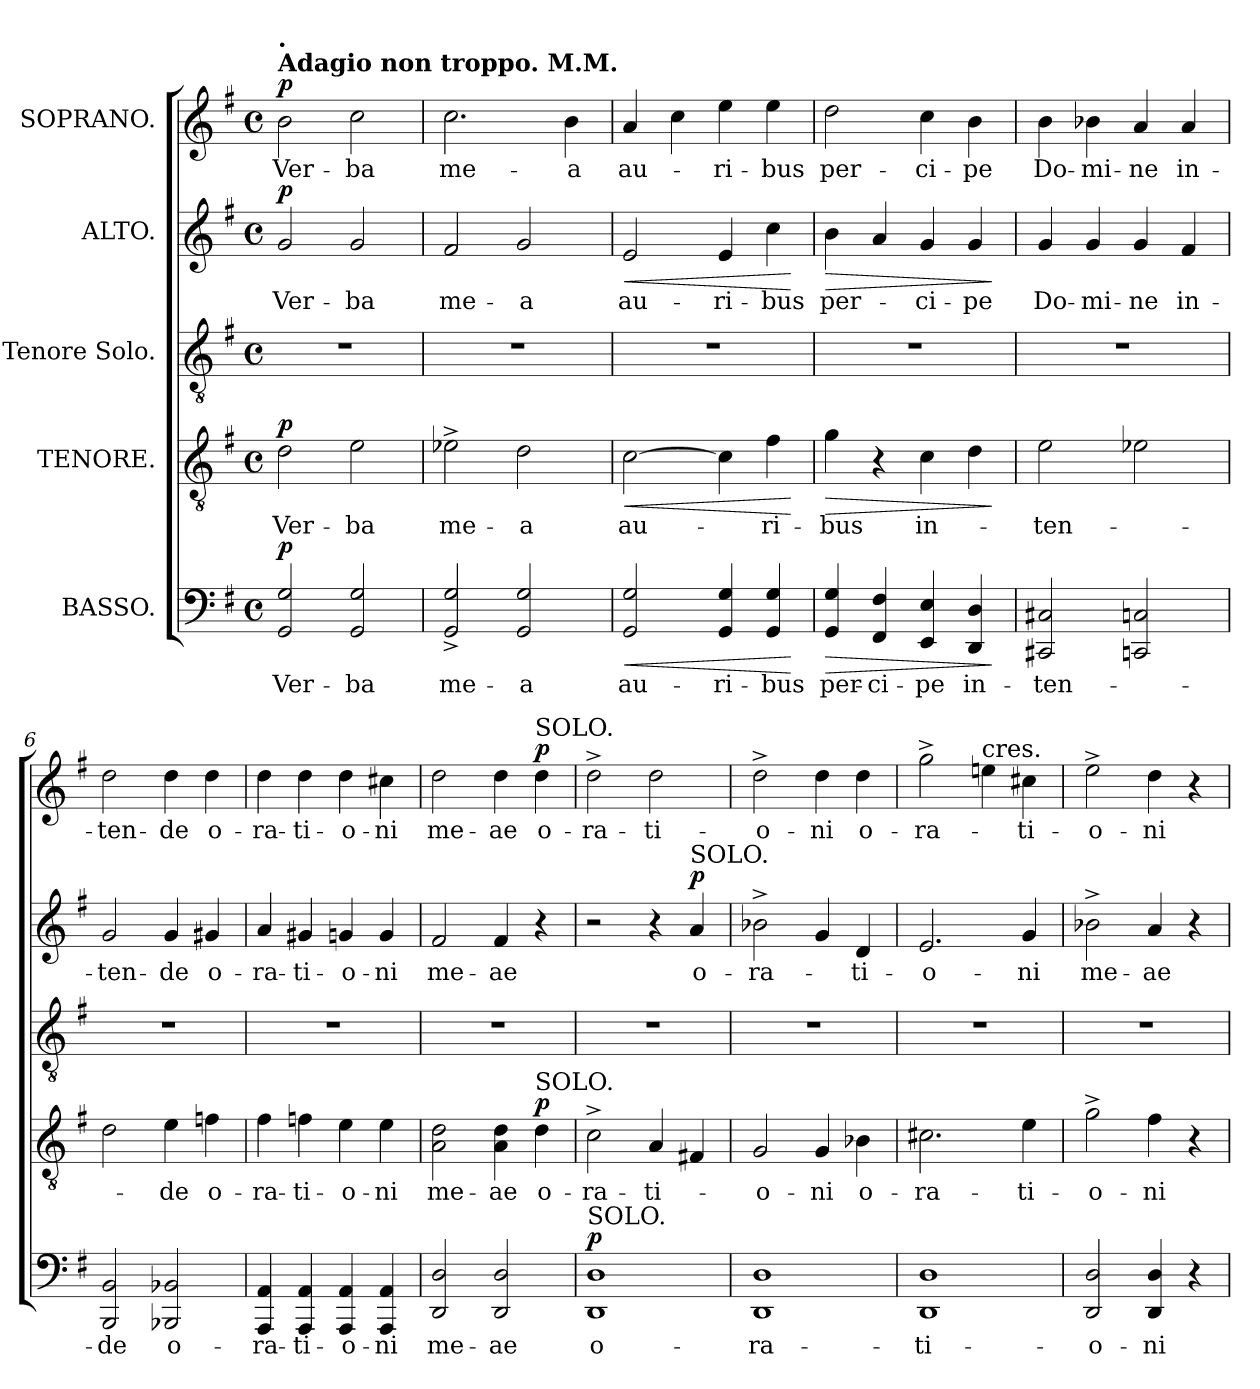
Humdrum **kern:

**kern	**text	**dynam	**kern	**text	**dynam	**kern	**kern	**text	**dynam	**kern	**text	**dynam
*part5	*part5	*part5	*part4	*part4	*part4	*part3	*part2	*part2	*part2	*part1	*part1	*part1
*staff5	*staff5	*staff5	*staff4	*staff4	*staff4	*staff3	*staff2	*staff2	*staff2	*staff1	*staff1	*staff1
*I"BASSO.	*	*	*I"TENORE.	*	*	*I"Tenore Solo.	*I"ALTO.	*	*	*I"SOPRANO.	*	*
*clefF4	*	*	*clefGv2	*	*	*clefGv2	*clefG2	*	*	*clefG2	*	*
*k[f#]	*	*	*k[f#]	*	*	*k[f#]	*k[f#]	*	*	*k[f#]	*	*
*M4/4	*	*	*M4/4	*	*	*M4/4	*M4/4	*	*	*M4/4	*	*
*met(c)	*	*	*met(c)	*	*	*met(c)	*met(c)	*	*	*met(c)	*	*
*MM84	*	*	*MM84	*	*	*MM84	*MM84	*	*	*MM84	*	*
=1	=1	=1	=1	=1	=1	=1	=1	=1	=1	=1	=1	=1
!	!	!	!	!	!	!	!	!	!	!LO:TX:a:B:t=Adagio non troppo.  M.M.	!	!
!	!	!	!	!	!	!	!	!	!	!LO:TX:a:B:t=.	!	!
!	!LO:LY:b	!LO:DY:a	!	!LO:LY:b	!LO:DY:a	!	!	!LO:LY:b	!LO:DY:a	!	!LO:LY:b	!LO:DY:a
2GG/ 2G/	Ver-	p	2d\	Ver-	p	1r	2g/	Ver-	p	2b\	Ver-	p
!	!LO:LY:b	!	!	!LO:LY:b	!	!	!	!LO:LY:b	!	!	!LO:LY:b	!
2GG/ 2G/	-ba	.	2e\	-ba	.	.	2g/	-ba	.	2cc\	-ba	.
=2	=2	=2	=2	=2	=2	=2	=2	=2	=2	=2	=2	=2
!	!LO:LY:b	!	!	!LO:LY:b	!	!	!	!LO:LY:b	!	!	!LO:LY:b	!
2GG/^ 2G/^	me-	.	2e-X^\	me-	.	1r	2f#/	me-	.	2.cc\	me-	.
!	!LO:LY:b	!	!	!LO:LY:b	!	!	!	!LO:LY:b	!	!	!	!
2GG/ 2G/	a	.	2d\	a	.	.	2g/	a	.	.	.	.
!	!	!	!	!	!	!	!	!	!	!	!LO:LY:b	!
.	.	.	.	.	.	.	.	.	.	4b\	-a	.
=3	=3	=3	=3	=3	=3	=3	=3	=3	=3	=3	=3	=3
!	!LO:LY:b	!LO:HP:b	!	!LO:LY:b	!LO:HP:b	!	!	!LO:LY:b	!LO:HP:b	!	!LO:LY:b	!
2GG/ 2G/	au-	<	[2c\	au-	<	1r	2e/	au-	<	4a/	au-	.
.	.	.	.	.	.	.	.	.	.	4cc\	.	.
!	!LO:LY:b	!	!	!	!	!	!	!LO:LY:b	!	!	!LO:LY:b	!
4GG/ 4G/	-ri-	.	4c\]	.	.	.	4e/	-ri-	.	4ee\	-ri-	.
!	!LO:LY:b	!	!	!LO:LY:b	!	!	!	!LO:LY:b	!	!	!LO:LY:b	!
4GG/ 4G/	-bus	.	4f#\	-ri-	.	.	4cc\	-bus	.	4ee\	-bus	.
.	.	[	.	.	[	.	.	.	[	.	.	.
=4	=4	=4	=4	=4	=4	=4	=4	=4	=4	=4	=4	=4
!	!LO:LY:b	!LO:HP:b	!	!LO:LY:b	!LO:HP:b	!	!	!LO:LY:b	!LO:HP:b	!	!LO:LY:b	!
4GG/ 4G/	per-	>	4g\	-bus	>	1r	4b\	per-	>	2dd\	per-	.
!	!LO:LY:b	!	!	!	!	!	!	!	!	!	!	!
4FF#/ 4F#/	ci-	.	4r	.	.	.	4a/	.	.	.	.	.
!	!LO:LY:b	!	!	!LO:LY:b	!	!	!	!LO:LY:b	!	!	!LO:LY:b	!
4EE/ 4E/	-pe	.	4c\	in-	.	.	4g/	-ci-	.	4cc\	-ci-	.
!	!LO:LY:b	!	!	!	!	!	!	!LO:LY:b	!	!	!LO:LY:b	!
4DD/ 4D/	in-	.	4d\	.	.	.	4g/	-pe	.	4b\	-pe	.
.	.	]	.	.	]	.	.	.	]	.	.	.
=5	=5	=5	=5	=5	=5	=5	=5	=5	=5	=5	=5	=5
!	!LO:LY:b	!	!	!LO:LY:b	!	!	!	!LO:LY:b	!	!	!LO:LY:b	!
2CC#X/ 2C#X/	-ten-	.	2e\	-ten-	.	1r	4g/	Do-	.	4b\	Do-	.
!	!	!	!	!	!	!	!	!LO:LY:b	!	!	!LO:LY:b	!
.	.	.	.	.	.	.	4g/	-mi-	.	4b-X\	-mi-	.
!	!	!	!	!	!	!	!	!LO:LY:b	!	!	!LO:LY:b	!
2CCn/ 2Cn/	.	.	2e-X\	.	.	.	4g/	-ne	.	4a/	-ne	.
!	!	!	!	!	!	!	!	!LO:LY:b	!	!	!LO:LY:b	!
.	.	.	.	.	.	.	4f#/	in-	.	4a/	in-	.
=6	=6	=6	=6	=6	=6	=6	=6	=6	=6	=6	=6	=6
!	!LO:LY:b	!	!	!	!	!	!	!LO:LY:b	!	!	!LO:LY:b	!
2BBB/ 2BB/	-de	.	2d\	.	.	1r	2g/	-ten-	.	2dd\	-ten-	.
!	!LO:LY:b	!	!	!LO:LY:b	!	!	!	!LO:LY:b	!	!	!LO:LY:b	!
2BBB-X/ 2BB-X/	o-	.	4e\	-de	.	.	4g/	-de	.	4dd\	-de	.
!	!	!	!	!LO:LY:b	!	!	!	!LO:LY:b	!	!	!LO:LY:b	!
.	.	.	4fn\	o-	.	.	4g#X/	o-	.	4dd\	o-	.
!!LO:LB:g=z
=7	=7	=7	=7	=7	=7	=7	=7	=7	=7	=7	=7	=7
!	!LO:LY:b	!	!	!LO:LY:b	!	!	!	!LO:LY:b	!	!	!LO:LY:b	!
4AAA/ 4AA/	-ra-	.	4f#\	-ra-	.	1r	4a/	-ra-	.	4dd\	-ra-	.
!	!LO:LY:b	!	!	!LO:LY:b	!	!	!	!LO:LY:b	!	!	!LO:LY:b	!
4AAA/ 4AA/	-ti-	.	4fn\	-ti-	.	.	4g#X/	-ti-	.	4dd\	-ti-	.
!	!LO:LY:b	!	!	!LO:LY:b	!	!	!	!LO:LY:b	!	!	!LO:LY:b	!
4AAA/ 4AA/	-o-	.	4e\	-o-	.	.	4gn/	-o-	.	4dd\	-o-	.
!	!LO:LY:b	!	!	!LO:LY:b	!	!	!	!LO:LY:b	!	!	!LO:LY:b	!
4AAA/ 4AA/	-ni	.	4e\	-ni	.	.	4g/	-ni	.	4cc#X\	-ni	.
=8	=8	=8	=8	=8	=8	=8	=8	=8	=8	=8	=8	=8
!	!LO:LY:b	!	!	!LO:LY:b	!	!	!	!LO:LY:b	!	!	!LO:LY:b	!
2DD/ 2D/	me-	.	2A\ 2d\	me-	.	1r	2f#/	me-	.	2dd\	me-	.
!	!LO:LY:b	!	!	!LO:LY:b	!	!	!	!LO:LY:b	!	!	!LO:LY:b	!
2DD/ 2D/	-ae	.	4A\ 4d\	-ae	.	.	4f#/	-ae	.	4dd\	-ae	.
!	!	!	!	!	!	!	!	!	!	!LO:TX:a:t=SOLO.	!	!
!	!	!	!LO:TX:a:t=SOLO.	!	!	!	!	!	!	!	!	!
!	!	!	!	!LO:LY:b	!LO:DY:a	!	!	!	!	!	!LO:LY:b	!LO:DY:a
.	.	.	4d\	o-	p	.	4r	.	.	4dd\	o-	p
=9	=9	=9	=9	=9	=9	=9	=9	=9	=9	=9	=9	=9
!LO:TX:a:t=SOLO.	!	!	!	!	!	!	!	!	!	!	!	!
!	!LO:LY:b	!LO:DY:a	!	!LO:LY:b	!	!	!	!	!	!	!LO:LY:b	!
1DD 1D	o-	p	2c^\	-ra-	.	1r	2r	.	.	2dd^\	-ra-	.
!	!	!	!	!LO:LY:b	!	!	!	!	!	!	!LO:LY:b	!
.	.	.	4A/	-ti-	.	.	4r	.	.	2dd\	-ti-	.
!	!	!	!	!	!	!	!LO:TX:a:t=SOLO.	!	!	!	!	!
!	!	!	!	!	!	!	!	!LO:LY:b	!LO:DY:a	!	!	!
.	.	.	4F#X/	.	.	.	4a/	o-	p	.	.	.
=10	=10	=10	=10	=10	=10	=10	=10	=10	=10	=10	=10	=10
!	!LO:LY:b	!	!	!LO:LY:b	!	!	!	!LO:LY:b	!	!	!LO:LY:b	!
1DD 1D	-ra-	.	2G/	-o-	.	1r	2b-X^\	-ra-	.	2dd^\	-o-	.
!	!	!	!	!LO:LY:b	!	!	!	!	!	!	!LO:LY:b	!
.	.	.	4G/	-ni	.	.	4g/	.	.	4dd\	-ni	.
!	!	!	!	!LO:LY:b	!	!	!	!LO:LY:b	!	!	!LO:LY:b	!
.	.	.	4B-X\	o-	.	.	4d/	-ti-	.	4dd\	o-	.
=11	=11	=11	=11	=11	=11	=11	=11	=11	=11	=11	=11	=11
!	!LO:LY:b	!	!	!LO:LY:b	!	!	!	!LO:LY:b	!	!	!LO:LY:b	!
1DD 1D	-ti-	.	2.c#X\	-ra-	.	1r	2.e/	-o-	.	2gg^\	-ra-	.
!	!	!	!	!	!	!	!	!	!	!LO:TX:a:t=cres.	!	!
.	.	.	.	.	.	.	.	.	.	4een\	.	.
!	!	!	!	!LO:LY:b	!	!	!	!LO:LY:b	!	!	!LO:LY:b	!
.	.	.	4e\	-ti-	.	.	4g/	-ni	.	4cc#X\	-ti-	.
=12	=12	=12	=12	=12	=12	=12	=12	=12	=12	=12	=12	=12
!	!LO:LY:b	!	!	!LO:LY:b	!	!	!	!LO:LY:b	!	!	!LO:LY:b	!
2DD/ 2D/	-o-	.	2g^\	-o-	.	1r	2b-X^\	me-	.	2ee^\	-o-	.
!	!LO:LY:b	!	!	!LO:LY:b	!	!	!	!LO:LY:b	!	!	!LO:LY:b	!
4DD/ 4D/	-ni	.	4f#\	-ni	.	.	4a/	-ae	.	4dd\	-ni	.
4r	.	.	4r	.	.	.	4r	.	.	4r	.	.
=	=	=	=	=	=	=	=	=	=	=	=	=
*-	*-	*-	*-	*-	*-	*-	*-	*-	*-	*-	*-	*-
